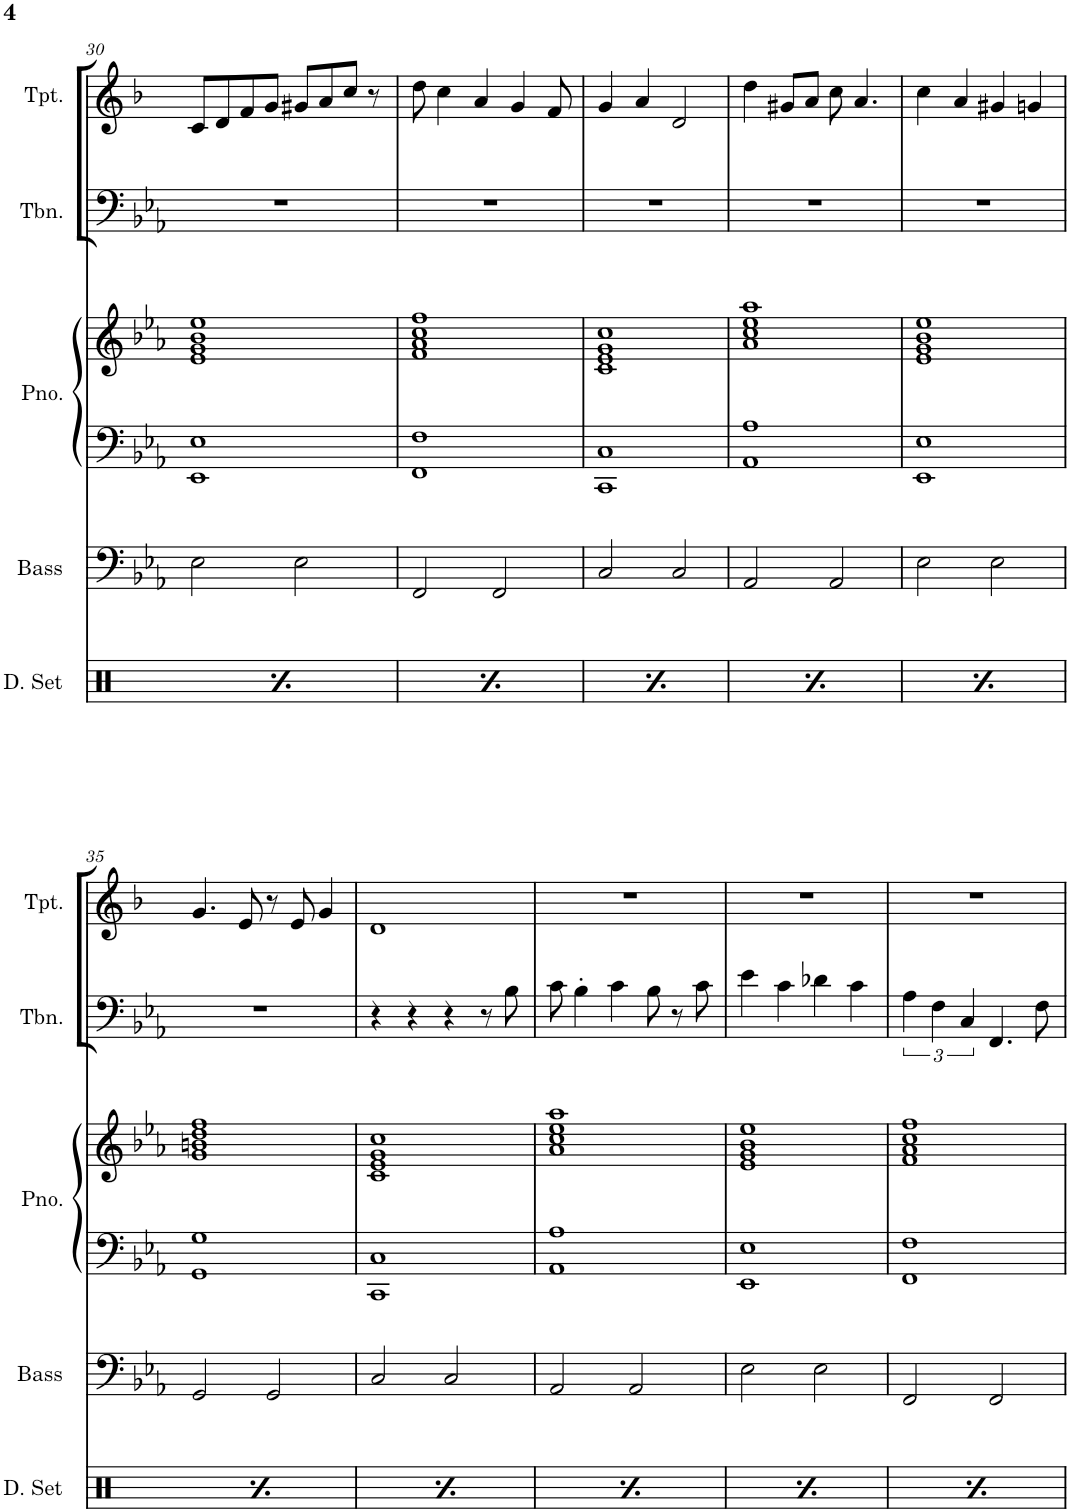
**kern	**kern	**kern	**kern	**kern	**kern
*part5	*part4	*part3	*part3	*part2	*part1
*staff6	*staff5	*staff4	*staff3	*staff2	*staff1
*I"Drumset	*I"Acoustic Bass	*I"Piano	*	*I"Trombone	*I"Trumpet
*I'D. Set	*I'Bass	*I'Pno.	*	*I'Tbn.	*I'Tpt.
!!LO:PB:g=z
*clefX	*clefF4	*clefF4	*clefG2	*clefF4	*clefG2
*	*Trd7c12	*	*	*	*Trd1c2
*k[]	*k[b-e-a-]	*k[b-e-a-]	*k[b-e-a-]	*k[b-e-a-]	*k[b-]
*M4/4	*M4/4	*M4/4	*M4/4	*M4/4	*M4/4
=30	=30	=30	=30	=30	=30
4Rgg/	2E-\	1EE- 1E-	1e- 1g 1b- 1ee-	1r	8c/L
.	.	.	.	.	8d/
4Rgg/	.	.	.	.	8f/
.	.	.	.	.	8g/J
4Rgg/	2E-\	.	.	.	8g#X/L
.	.	.	.	.	8a/
4Rgg/	.	.	.	.	8cc/J
.	.	.	.	.	8r
=31	=31	=31	=31	=31	=31
4Rgg/	2FF/	1FF 1F	1f 1a- 1cc 1ff	1r	8dd\
.	.	.	.	.	4cc\
4Rgg/	.	.	.	.	.
.	.	.	.	.	4a/
4Rgg/	2FF/	.	.	.	.
.	.	.	.	.	4g/
4Rgg/	.	.	.	.	.
.	.	.	.	.	8f/
=32	=32	=32	=32	=32	=32
4Rgg/	2C/	1CC 1C	1c 1e- 1g 1cc	1r	4g/
4Rgg/	.	.	.	.	4a/
4Rgg/	2C/	.	.	.	2d/
4Rgg/	.	.	.	.	.
=33	=33	=33	=33	=33	=33
4Rgg/	2AA-/	1AA- 1A-	1a- 1cc 1ee- 1aa-	1r	4dd\
4Rgg/	.	.	.	.	8g#X/L
.	.	.	.	.	8a/J
4Rgg/	2AA-/	.	.	.	8cc\
.	.	.	.	.	4.a/
4Rgg/	.	.	.	.	.
=34	=34	=34	=34	=34	=34
4Rgg/	2E-\	1EE- 1E-	1e- 1g 1b- 1ee-	1r	4cc\
4Rgg/	.	.	.	.	4a/
4Rgg/	2E-\	.	.	.	4g#X/
4Rgg/	.	.	.	.	4gn/
!!LO:LB:g=z
=35	=35	=35	=35	=35	=35
4Rgg/	2GG/	1GG 1G	1g 1bn 1dd 1ff	1r	4.g/
4Rgg/	.	.	.	.	.
.	.	.	.	.	8e/
4Rgg/	2GG/	.	.	.	8r
.	.	.	.	.	8e/
4Rgg/	.	.	.	.	4g/
=36	=36	=36	=36	=36	=36
4Rgg/	2C/	1CC 1C	1c 1e- 1g 1cc	4r	1d
4Rgg/	.	.	.	4r	.
4Rgg/	2C/	.	.	4r	.
4Rgg/	.	.	.	8r	.
.	.	.	.	8B-\	.
=37	=37	=37	=37	=37	=37
4Rgg/	2AA-/	1AA- 1A-	1a- 1cc 1ee- 1aa-	8c\	1r
.	.	.	.	4B-'\	.
4Rgg/	.	.	.	.	.
.	.	.	.	4c\	.
4Rgg/	2AA-/	.	.	.	.
.	.	.	.	8B-\	.
4Rgg/	.	.	.	8r	.
.	.	.	.	8c\	.
=38	=38	=38	=38	=38	=38
4Rgg/	2E-\	1EE- 1E-	1e- 1g 1b- 1ee-	4e-\	1r
4Rgg/	.	.	.	4c\	.
4Rgg/	2E-\	.	.	4d-X\	.
4Rgg/	.	.	.	4c\	.
=39	=39	=39	=39	=39	=39
4Rgg/	2FF/	1FF 1F	1f 1a- 1cc 1ff	6A-\	1r
.	.	.	.	6F\	.
4Rgg/	.	.	.	.	.
.	.	.	.	6C/	.
4Rgg/	2FF/	.	.	4.FF/	.
4Rgg/	.	.	.	.	.
.	.	.	.	8F\	.
=	=	=	=	=	=
*-	*-	*-	*-	*-	*-
